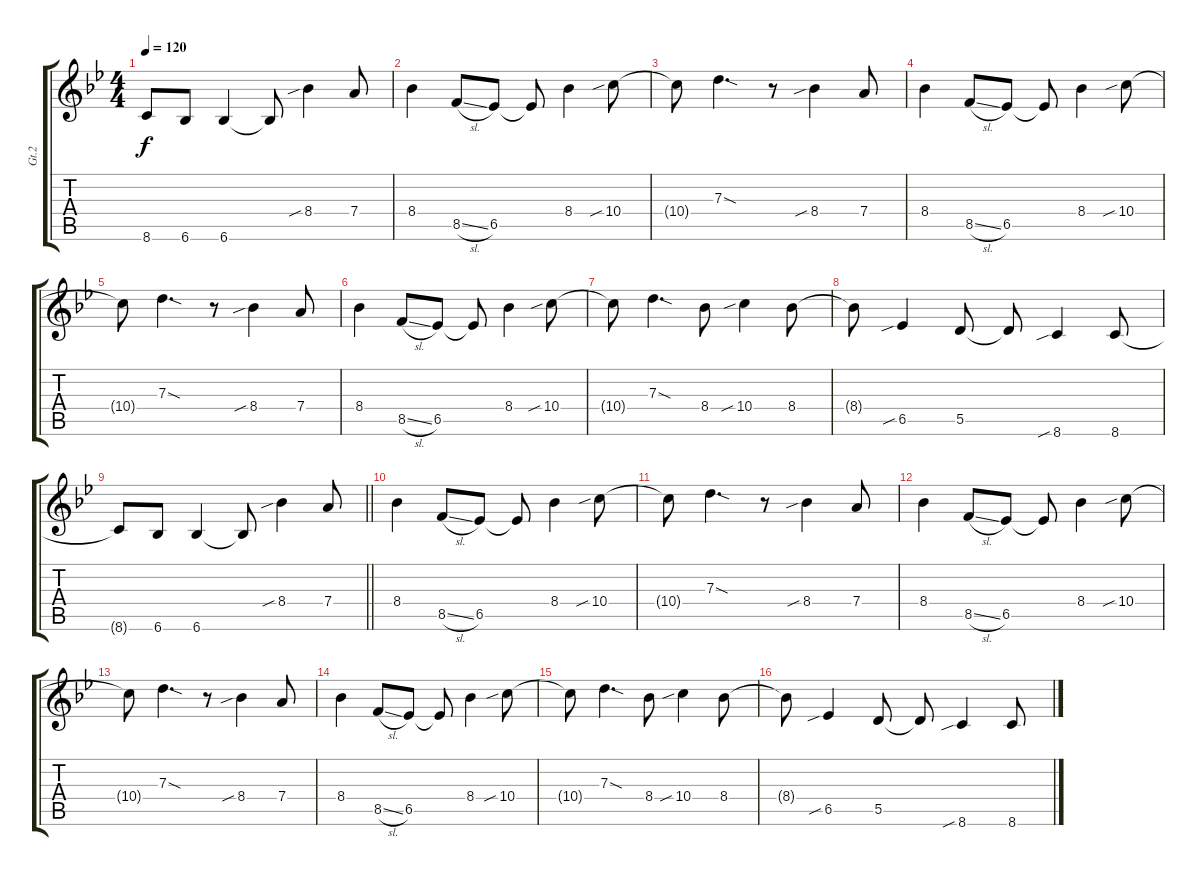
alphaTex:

\track ("Gt.2" "Gt.2") {instrument acousticguitarnylon}
\staff {score tabs}
\tuning (E4 B3 G3 D3 A2 E2) {hide}
\ts (4 4)
\tempo 120
\clef g2
\ks bb
8.6{t}.8{dy f} 6.6.8 6.6.4 6.6{t}.8 8.4{sib}.4 7.4.8 |
8.4.4 8.5{sl}.8 6.5.8 6.5{t}.8 8.4.4 10.4{sib}.8 |
10.4{t}.8 7.3{sod}.4{d} r.8 8.4{sib}.4 7.4.8 |
8.4.4 8.5{sl}.8 6.5.8 6.5{t}.8 8.4.4 10.4{sib}.8 |
10.4{t}.8 7.3{sod}.4{d} r.8 8.4{sib}.4 7.4.8 |
8.4.4 8.5{sl}.8 6.5.8 6.5{t}.8 8.4.4 10.4{sib}.8 |
10.4{t}.8 7.3{sod}.4{d} 8.4.8 10.4{sib}.4 8.4.8 |
8.4{t}.8 6.5{sib}.4 5.5.8 5.5{t}.8 8.6{sib}.4 8.6.8 |
\barLineRight lightlight
8.6{t}.8 6.6.8 6.6.4 6.6{t}.8 8.4{sib}.4 7.4.8 |
8.4.4 8.5{sl}.8 6.5.8 6.5{t}.8 8.4.4 10.4{sib}.8 |
10.4{t}.8 7.3{sod}.4{d} r.8 8.4{sib}.4 7.4.8 |
8.4.4 8.5{sl}.8 6.5.8 6.5{t}.8 8.4.4 10.4{sib}.8 |
10.4{t}.8 7.3{sod}.4{d} r.8 8.4{sib}.4 7.4.8 |
8.4.4 8.5{sl}.8 6.5.8 6.5{t}.8 8.4.4 10.4{sib}.8 |
10.4{t}.8 7.3{sod}.4{d} 8.4.8 10.4{sib}.4 8.4.8 |
8.4{t}.8 6.5{sib}.4 5.5.8 5.5{t}.8 8.6{sib}.4 8.6.8
